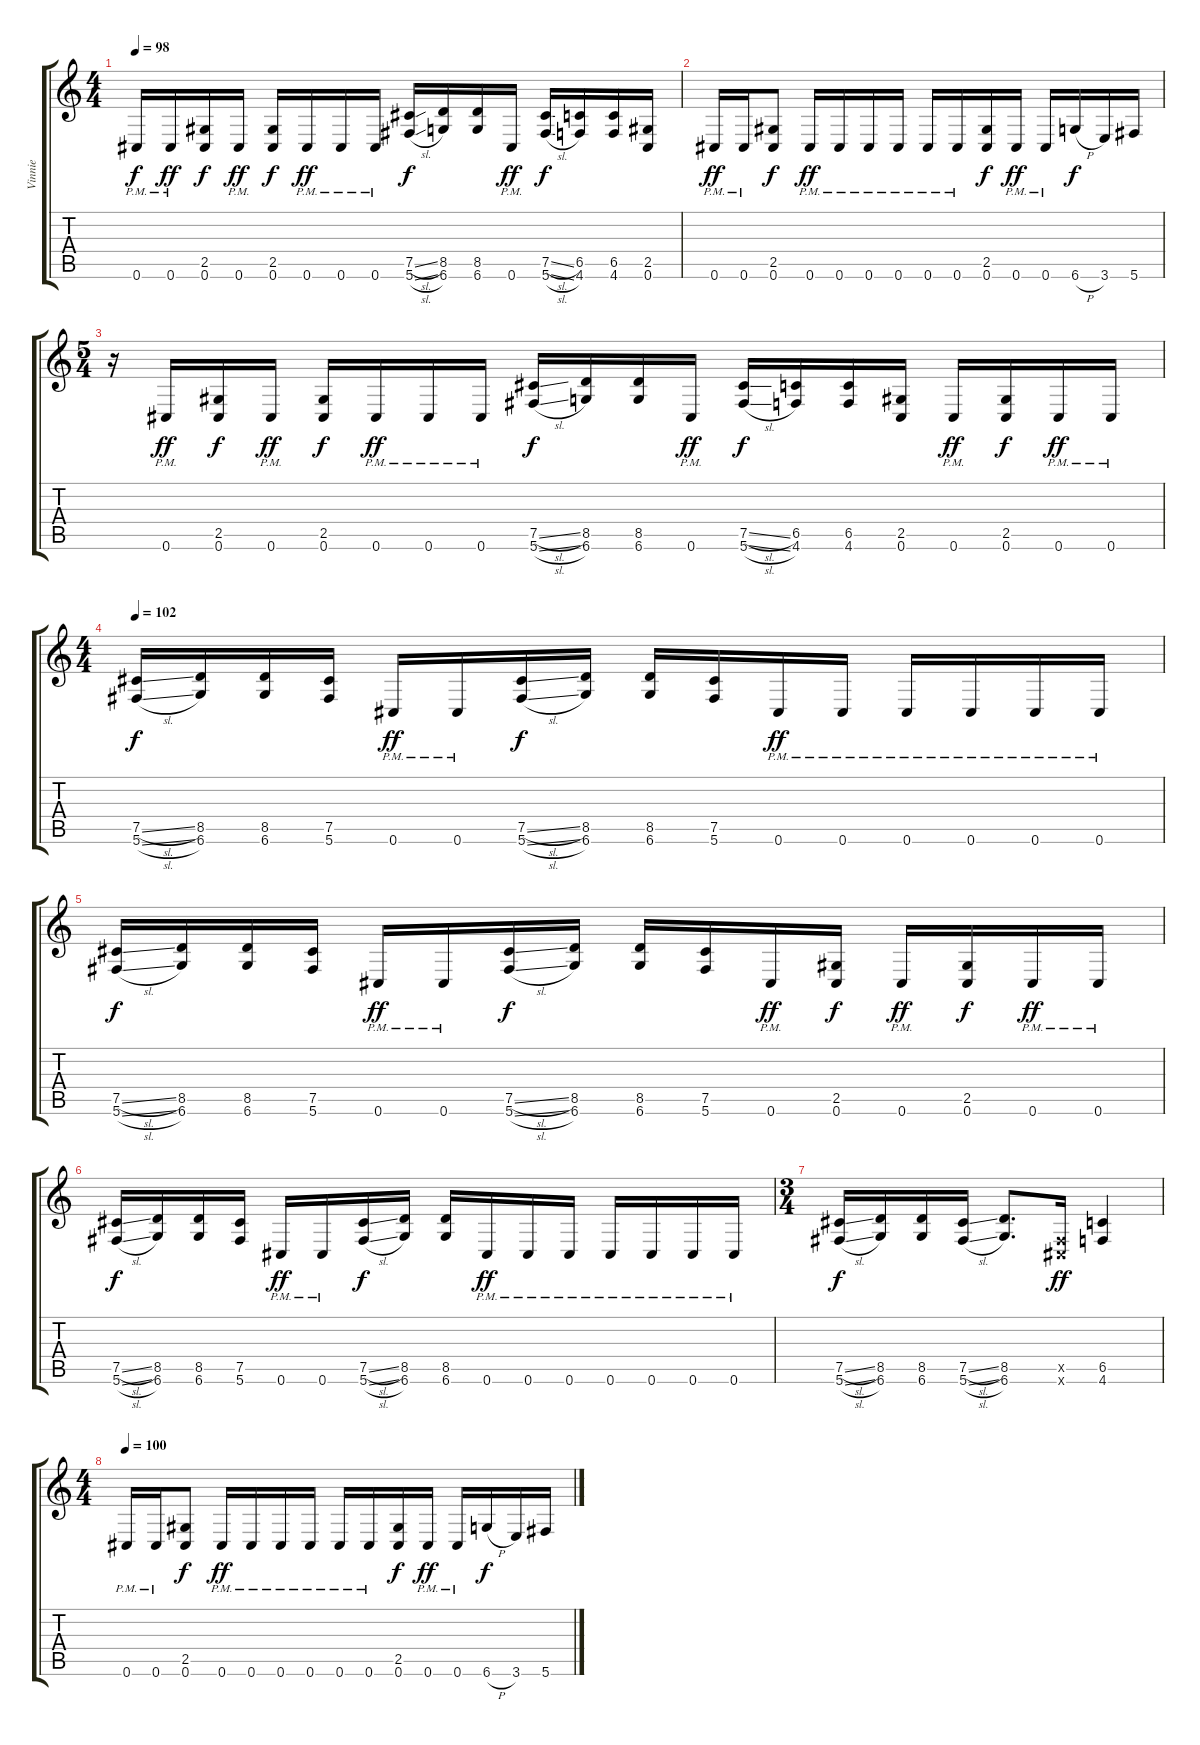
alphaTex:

\track ("Vinnie" "Vinnie") {instrument distortionguitar}
\staff {score tabs}
\tuning (Db4 Ab3 E3 B2 Gb2 Db2) {hide}
\ts (4 4)
\tempo 98
\clef g2
\ks c
0.6{pm}.16{dy f} 0.6{pm}.16{dy ff} (2.5 0.6).16{dy f} 0.6{pm}.16{dy ff} (2.5 0.6).16{dy f} 0.6{pm}.16{dy ff} 0.6{pm}.16 0.6{pm}.16 (7.5{sl} 5.6{sl}).16{dy f} (8.5 6.6).16 (8.5 6.6).16 0.6{pm}.16{dy ff} (7.5{sl} 5.6{sl}).16{dy f} (6.5 4.6).16 (6.5 4.6).16 (2.5 0.6).16 |
0.6{pm}.16{dy ff} 0.6{pm}.16 (2.5 0.6).8{dy f} 0.6{pm}.16{dy ff} 0.6{pm}.16 0.6{pm}.16 0.6{pm}.16 0.6{pm}.16 0.6{pm}.16 (2.5 0.6).16{dy f} 0.6{pm}.16{dy ff} 0.6{pm}.16 6.6{h}.16{dy f} 3.6.16 5.6.16 |
\ts (5 4)
r.16 0.6{pm}.16{dy ff} (2.5 0.6).16{dy f} 0.6{pm}.16{dy ff} (2.5 0.6).16{dy f} 0.6{pm}.16{dy ff} 0.6{pm}.16 0.6{pm}.16 (7.5{sl} 5.6{sl}).16{dy f} (8.5 6.6).16 (8.5 6.6).16 0.6{pm}.16{dy ff} (7.5{sl} 5.6{sl}).16{dy f} (6.5 4.6).16 (6.5 4.6).16 (2.5 0.6).16 0.6{pm}.16{dy ff} (2.5 0.6).16{dy f} 0.6{pm}.16{dy ff} 0.6{pm}.16 |
\ts (4 4)
\tempo 102
(7.5{sl} 5.6{sl}).16{dy f} (8.5 6.6).16 (8.5 6.6).16 (7.5 5.6).16 0.6{pm}.16{dy ff} 0.6{pm}.16 (7.5{sl} 5.6{sl}).16{dy f} (8.5 6.6).16 (8.5 6.6).16 (7.5 5.6).16 0.6{pm}.16{dy ff} 0.6{pm}.16 0.6{pm}.16 0.6{pm}.16 0.6{pm}.16 0.6{pm}.16 |
(7.5{sl} 5.6{sl}).16{dy f} (8.5 6.6).16 (8.5 6.6).16 (7.5 5.6).16 0.6{pm}.16{dy ff} 0.6{pm}.16 (7.5{sl} 5.6{sl}).16{dy f} (8.5 6.6).16 (8.5 6.6).16 (7.5 5.6).16 0.6{pm}.16{dy ff} (2.5 0.6).16{dy f} 0.6{pm}.16{dy ff} (2.5 0.6).16{dy f} 0.6{pm}.16{dy ff} 0.6{pm}.16 |
(7.5{sl} 5.6{sl}).16{dy f} (8.5 6.6).16 (8.5 6.6).16 (7.5 5.6).16 0.6{pm}.16{dy ff} 0.6{pm}.16 (7.5{sl} 5.6{sl}).16{dy f} (8.5 6.6).16 (8.5 6.6).16 0.6{pm}.16{dy ff} 0.6{pm}.16 0.6{pm}.16 0.6{pm}.16 0.6{pm}.16 0.6{pm}.16 0.6{pm}.16 |
\ts (3 4)
(7.5{sl} 5.6{sl}).16{dy f} (8.5 6.6).16 (8.5 6.6).16 (7.5{sl} 5.6{sl}).16 (8.5 6.6).8{d} (0.5{x} 0.6{x}).16{dy ff} (6.5 4.6).4 |
\ts (4 4)
\tempo 100
0.6{pm}.16 0.6{pm}.16 (2.5 0.6).8{dy f} 0.6{pm}.16{dy ff} 0.6{pm}.16 0.6{pm}.16 0.6{pm}.16 0.6{pm}.16 0.6{pm}.16 (2.5 0.6).16{dy f} 0.6{pm}.16{dy ff} 0.6{pm}.16 6.6{h}.16{dy f} 3.6.16 5.6.16
